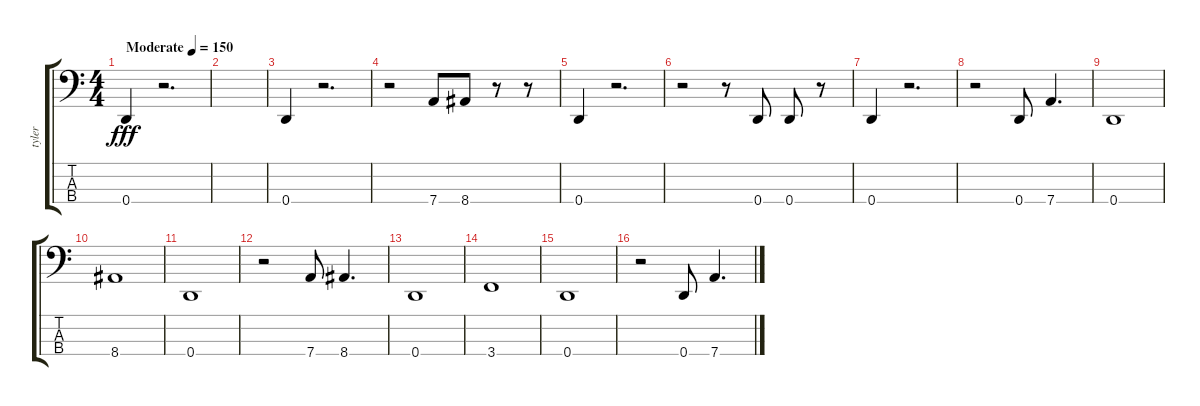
\track ("tyler" "tyler") {instrument electricbassfinger}
\staff {score tabs}
\tuning (G2 D2 A1 D1) {hide}
\ts (4 4)
\tempo (150 "Moderate")
\clef f4
\ks c
0.4.4{dy fff instrument electricbassfinger} r.2{d} |
|
0.4.4 r.2{d} |
r.2 7.4.8 8.4.8 r.8 r.8 |
0.4.4 r.2{d} |
r.2 r.8 0.4.8 0.4.8 r.8 |
0.4.4 r.2{d} |
r.2 0.4.8 7.4.4{d} |
0.4.1 |
8.4.1 |
0.4.1 |
r.2 7.4.8 8.4.4{d} |
0.4.1 |
3.4.1 |
0.4.1 |
r.2 0.4.8 7.4.4{d}
